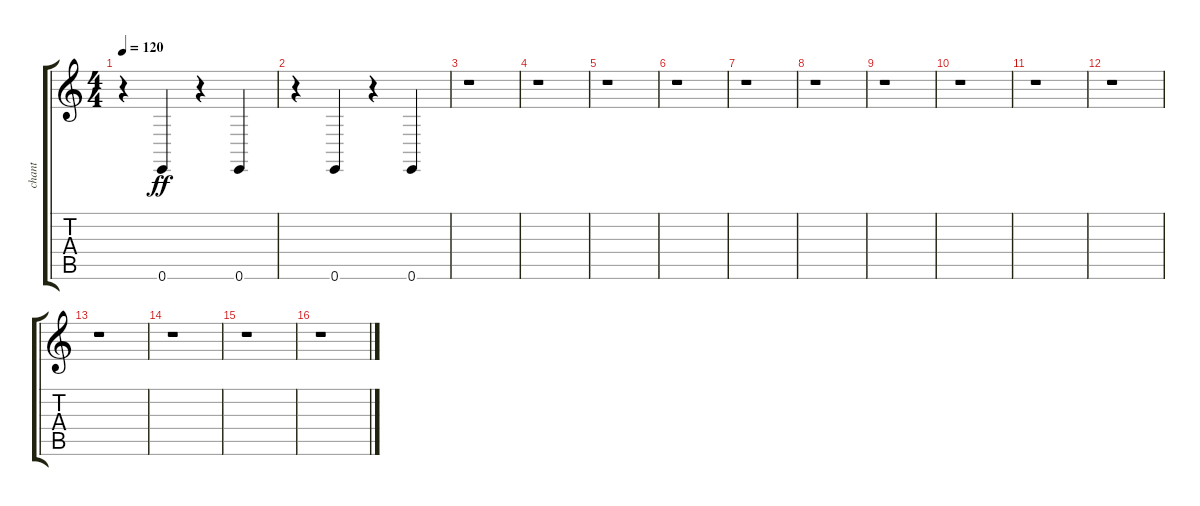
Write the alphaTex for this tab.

\track ("chant" "chant") {instrument lead6voice}
\staff {score tabs}
\tuning (E4 B3 G3 D3 A2 E2) {hide}
\ts (4 4)
\tempo 120
\clef g2
\ks c
r.4{dy ff} 0.6.4 r.4 0.6.4 |
r.4 0.6.4 r.4 0.6.4 |
r.1 |
r.1 |
r.1 |
r.1 |
r.1 |
r.1 |
r.1 |
r.1 |
r.1 |
r.1 |
r.1 |
r.1 |
r.1 |
r.1
